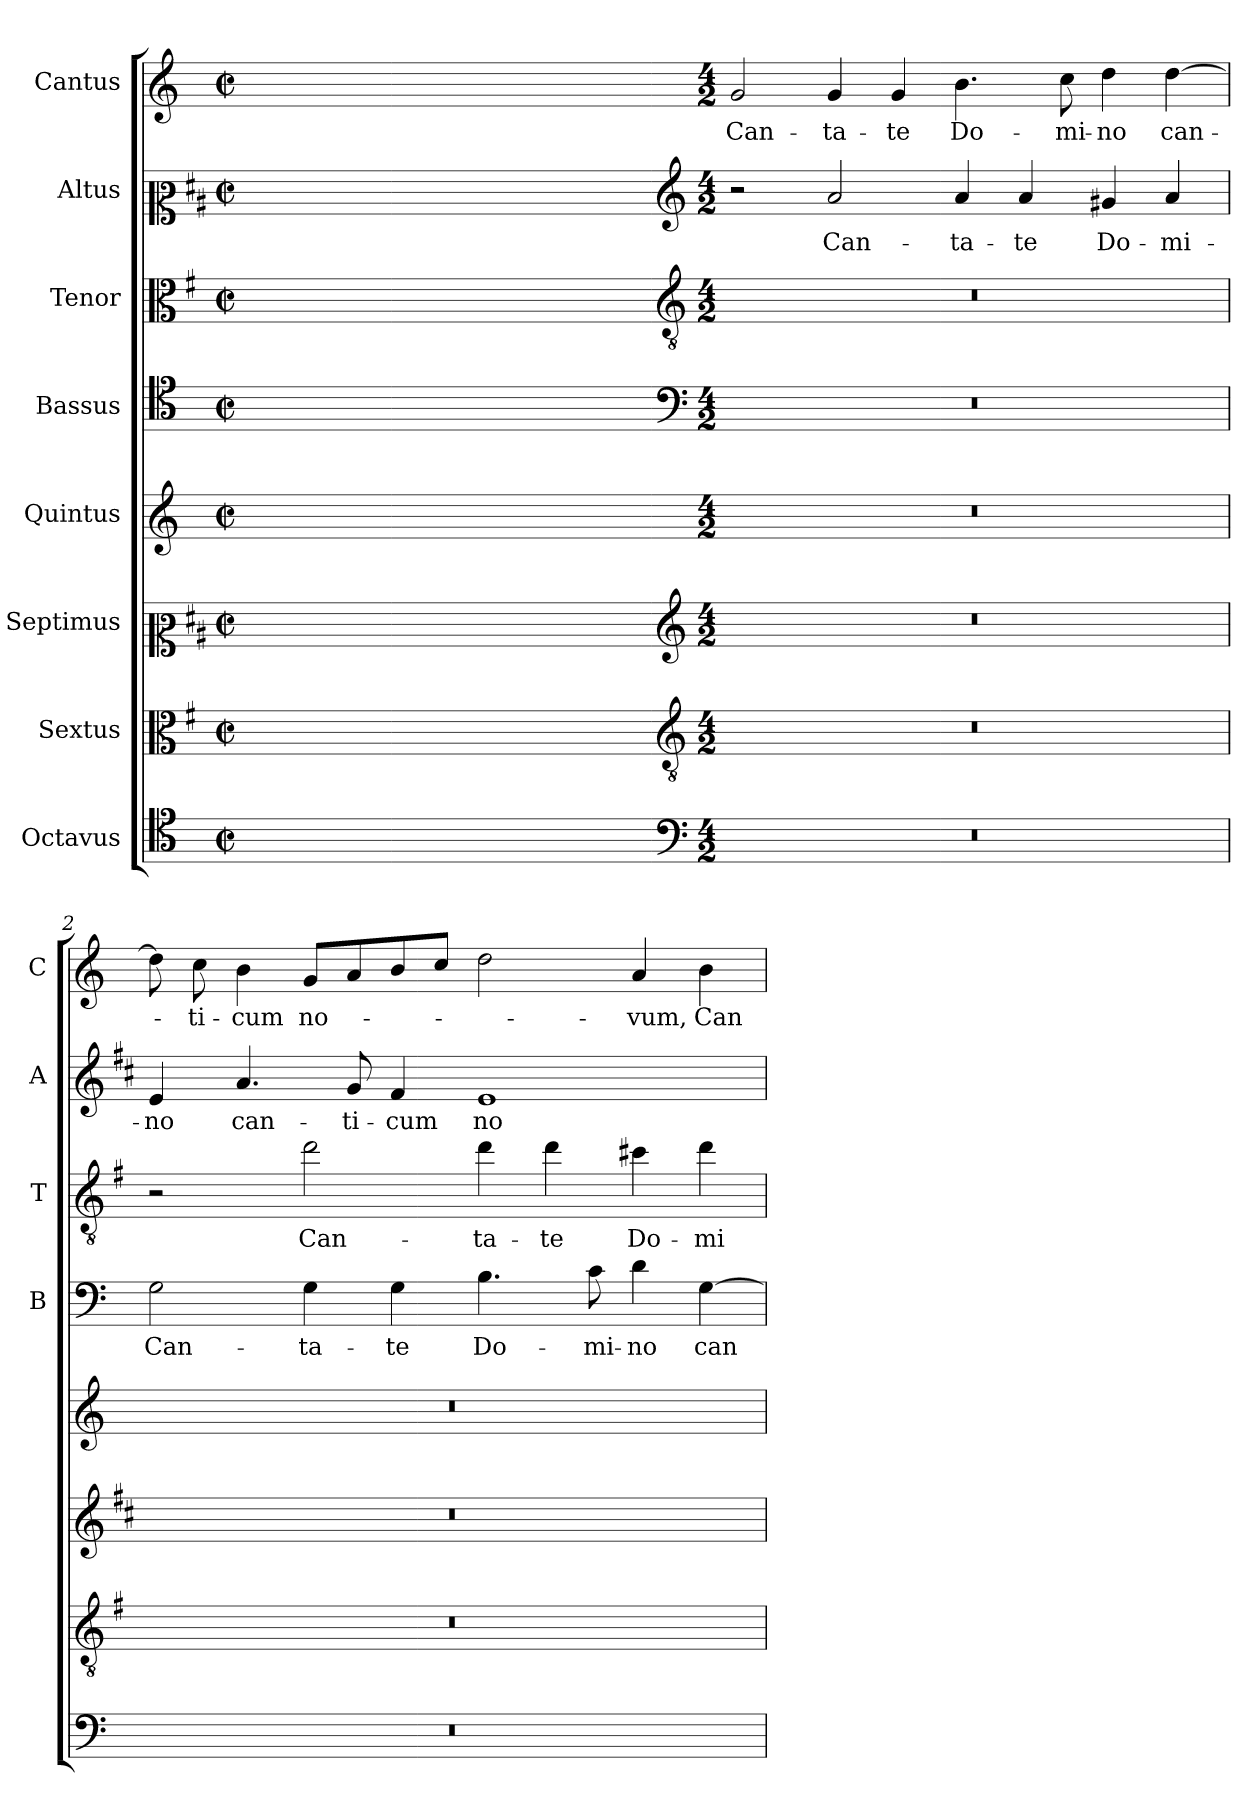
**kern	**kern	**kern	**kern	**kern	**text	**kern	**text	**kern	**text	**kern	**text
*part8	*part7	*part6	*part5	*part4	*part4	*part3	*part3	*part2	*part2	*part1	*part1
*staff8	*staff7	*staff6	*staff5	*staff4	*staff4	*staff3	*staff3	*staff2	*staff2	*staff1	*staff1
*I"Octavus	*I"Sextus	*I"Septimus	*I"Quintus	*I"Bassus	*	*I"Tenor	*	*I"Altus	*	*I"Cantus	*
*	*	*	*	*I'B	*	*I'T	*	*I'A	*	*I'C	*
*clefC4	*clefC3	*clefC2	*clefG2	*clefC4	*	*clefC3	*	*clefC2	*	*clefG2	*
*	*ITrd4c7	*ITrd1c2	*	*	*	*ITrd4c7	*	*ITrd1c2	*	*	*
*k[]	*k[]	*k[]	*k[]	*k[]	*	*k[]	*	*k[]	*	*k[]	*
*C:	*C:	*C:	*C:	*C:	*	*C:	*	*C:	*	*C:	*
*M2/2	*M2/2	*M2/2	*M2/2	*M2/2	*	*M2/2	*	*M2/2	*	*M2/2	*
*met(c|)	*met(c|)	*met(c|)	*met(c|)	*met(c|)	*	*met(c|)	*	*met(c|)	*	*met(c|)	*
=	=	=	=	=	=	=	=	=	=	=	=
1ryy	1ryy	1ryy	1ryy	1ryy	.	1ryy	.	1ryy	.	1ryy	.
=1X-	=1X-	=1X-	=1X-	=1X-	=1X-	=1X-	=1X-	=1X-	=1X-	=1X-	=1X-
4ryy	4ryy	4ryy	4ryy	4ryy	.	4ryy	.	4ryy	.	4ryy	.
4ryy	4ryy	4ryy	4ryy	4ryy	.	4ryy	.	4ryy	.	4ryy	.
4ryy	4ryy	4ryy	4ryy	4ryy	.	4ryy	.	4ryy	.	4ryy	.
4ryy	4ryy	4ryy	4ryy	4ryy	.	4ryy	.	4ryy	.	4ryy	.
=1-	=1-	=1-	=1-	=1-	=1-	=1-	=1-	=1-	=1-	=1-	=1-
*clefF4	*clefGv2	*clefG2	*	*clefF4	*	*clefGv2	*	*clefG2	*	*	*
*M4/2	*M4/2	*M4/2	*M4/2	*M4/2	*	*M4/2	*	*M4/2	*	*M4/2	*
!	!	!	!	!	!	!	!	!	!	!	!LO:LY:b
0r	0r	0r	0r	0r	.	0r	.	2r	.	2g/	Can-
!	!	!	!	!	!	!	!	!	!LO:LY:b	!	!LO:LY:b
.	.	.	.	.	.	.	.	2g/	Can-	4g/	-ta-
!	!	!	!	!	!	!	!	!	!	!	!LO:LY:b
.	.	.	.	.	.	.	.	.	.	4g/	-te
!	!	!	!	!	!	!	!	!	!LO:LY:b	!	!LO:LY:b
.	.	.	.	.	.	.	.	4g/	-ta-	4.b\	Do-
!	!	!	!	!	!	!	!	!	!LO:LY:b	!	!
.	.	.	.	.	.	.	.	4g/	-te	.	.
!	!	!	!	!	!	!	!	!	!	!	!LO:LY:b
.	.	.	.	.	.	.	.	.	.	8cc\	-mi-
!	!	!	!	!	!	!	!	!	!LO:LY:b	!	!LO:LY:b
.	.	.	.	.	.	.	.	4f#X/	Do-	4dd\	-no
!	!	!	!	!	!	!	!	!	!LO:LY:b	!	!LO:LY:b
.	.	.	.	.	.	.	.	4g/	-mi-	[4dd\	can-
=2	=2	=2	=2	=2	=2	=2	=2	=2	=2	=2	=2
!	!	!	!	!	!LO:LY:b	!	!	!	!LO:LY:b	!	!
0r	0r	0r	0r	2G\	Can-	2r	.	4d/	-no	8dd\]	.
!	!	!	!	!	!	!	!	!	!	!	!LO:LY:b
.	.	.	.	.	.	.	.	.	.	8cc\	-ti-
!	!	!	!	!	!	!	!	!	!LO:LY:b	!	!LO:LY:b
.	.	.	.	.	.	.	.	4.g/	can-	4b\	-cum
!	!	!	!	!	!LO:LY:b	!	!LO:LY:b	!	!	!	!LO:LY:b
.	.	.	.	4G\	-ta-	2g\	Can-	.	.	8g/L	no-
!	!	!	!	!	!	!	!	!	!LO:LY:b	!	!
.	.	.	.	.	.	.	.	8f/	-ti-	8a/	.
!	!	!	!	!	!LO:LY:b	!	!	!	!LO:LY:b	!	!
.	.	.	.	4G\	-te	.	.	4e/	-cum	8b/	.
.	.	.	.	.	.	.	.	.	.	8cc/J	.
!	!	!	!	!	!LO:LY:b	!	!LO:LY:b	!	!LO:LY:b	!	!
.	.	.	.	4.B\	Do-	4g\	-ta-	1d	no-	2dd\	.
!	!	!	!	!	!	!	!LO:LY:b	!	!	!	!
.	.	.	.	.	.	4g\	-te	.	.	.	.
!	!	!	!	!	!LO:LY:b	!	!	!	!	!	!
.	.	.	.	8c\	-mi-	.	.	.	.	.	.
!	!	!	!	!	!LO:LY:b	!	!LO:LY:b	!	!	!	!LO:LY:b
.	.	.	.	4d\	-no	4f#X\	Do-	.	.	4a/	-vum,
!	!	!	!	!	!LO:LY:b	!	!LO:LY:b	!	!	!	!LO:LY:b
.	.	.	.	[4G\	can-	4g\	-mi-	.	.	4b\	Can-
=	=	=	=	=	=	=	=	=	=	=	=
*-	*-	*-	*-	*-	*-	*-	*-	*-	*-	*-	*-
